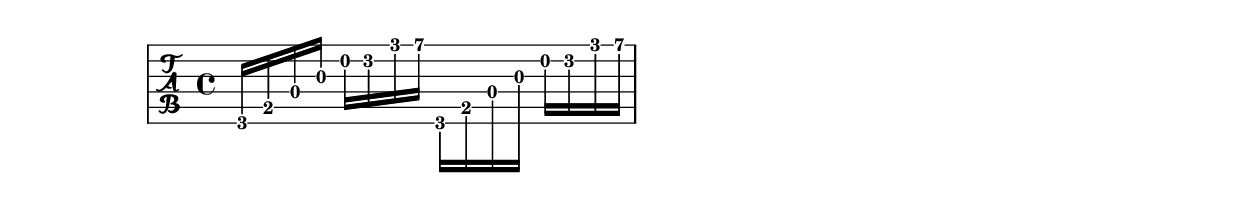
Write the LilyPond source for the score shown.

% Do not edit this file; it is automatically
% generated from Documentation/snippets/new
% This file is in the public domain.
%% Note: this file works from version 2.13.4
\version "2.13.20"

\header {
%% Translation of GIT committish: 5a7301fc350ffc3ab5bd3a2084c91666c9e9a549
  texidoces = "
La dirección de las plicas se contola de la misma forma en la
tablatura que en la notación tradicional. Las barras se pueden
poner horizontales, como se muestra en este ejemplo.

"
  doctitlees = "Comportamiento de las plicas y las barras de corchea en tablaturas"


%% Translation of GIT committish: 0a868be38a775ecb1ef935b079000cebbc64de40
  texidocde = "
Die Richtung von Hälsen wird in Tabulaturen genauso wie in normaler Notation
eingestellt.  Balken können horizontal eingestellt werden, wie das Beispiel
zeigt.

"
  doctitlede = "Hals- und Balkenverhalten in einer Tabulatur"

%% Translation of GIT committish: 718fa63a806b2ae307f320e250bc83236e9cd136

  texidocfr = "
La direction des hampes se gère dans les tablatures tout comme en
notation traditionnelle.  Les ligatures peuvent être mises à l'horizontale
comme le montre cet exemple.

"
  doctitlefr = "Hampes et ligatures en mode tablature"


  lsrtags = "fretted-strings"
  texidoc = "
The direction of stems is controlled the same way in tablature as in
traditional notation.  Beams can be made horizontal, as shown in this
example.
"
  doctitle = "Stem and beam behavior in tablature"
} % begin verbatim


\new TabStaff {
  \relative c {
    \tabFullNotation
    g16 b d g b d g b
    \stemDown
    \override Beam #'damping = #+inf.0
    g,,16 b d g b d g b
  }
}
